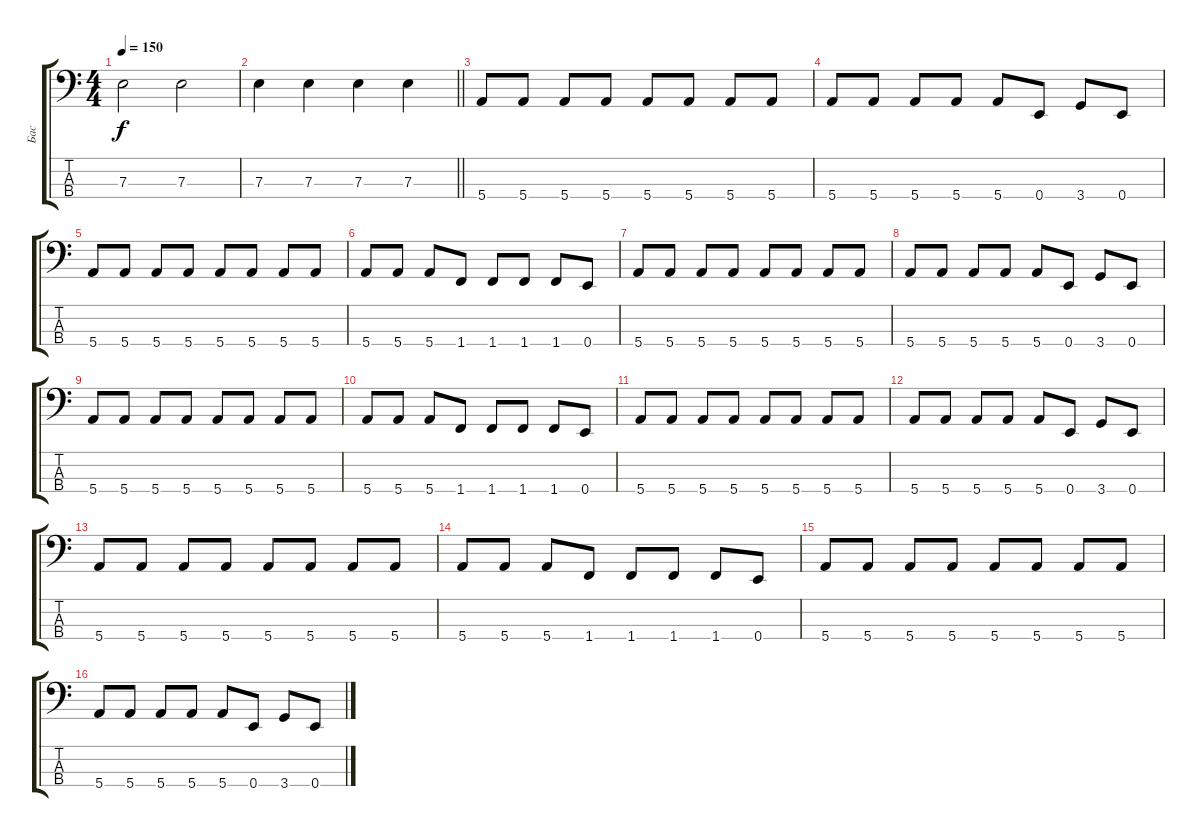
\track ("Бас" "Бас") {instrument electricbassfinger}
\staff {score tabs}
\tuning (G2 D2 A1 E1) {hide}
\ts (4 4)
\tempo 150
\clef f4
\ks c
7.3.2{dy f} 7.3.2 |
\barLineRight lightlight
7.3.4 7.3.4 7.3.4 7.3.4 |
5.4.8 5.4.8 5.4.8 5.4.8 5.4.8 5.4.8 5.4.8 5.4.8 |
5.4.8 5.4.8 5.4.8 5.4.8 5.4.8 0.4.8 3.4.8 0.4.8 |
5.4.8 5.4.8 5.4.8 5.4.8 5.4.8 5.4.8 5.4.8 5.4.8 |
5.4.8 5.4.8 5.4.8 1.4.8 1.4.8 1.4.8 1.4.8 0.4.8 |
5.4.8 5.4.8 5.4.8 5.4.8 5.4.8 5.4.8 5.4.8 5.4.8 |
5.4.8 5.4.8 5.4.8 5.4.8 5.4.8 0.4.8 3.4.8 0.4.8 |
5.4.8 5.4.8 5.4.8 5.4.8 5.4.8 5.4.8 5.4.8 5.4.8 |
5.4.8 5.4.8 5.4.8 1.4.8 1.4.8 1.4.8 1.4.8 0.4.8 |
5.4.8 5.4.8 5.4.8 5.4.8 5.4.8 5.4.8 5.4.8 5.4.8 |
5.4.8 5.4.8 5.4.8 5.4.8 5.4.8 0.4.8 3.4.8 0.4.8 |
5.4.8 5.4.8 5.4.8 5.4.8 5.4.8 5.4.8 5.4.8 5.4.8 |
5.4.8 5.4.8 5.4.8 1.4.8 1.4.8 1.4.8 1.4.8 0.4.8 |
5.4.8 5.4.8 5.4.8 5.4.8 5.4.8 5.4.8 5.4.8 5.4.8 |
5.4.8 5.4.8 5.4.8 5.4.8 5.4.8 0.4.8 3.4.8 0.4.8
